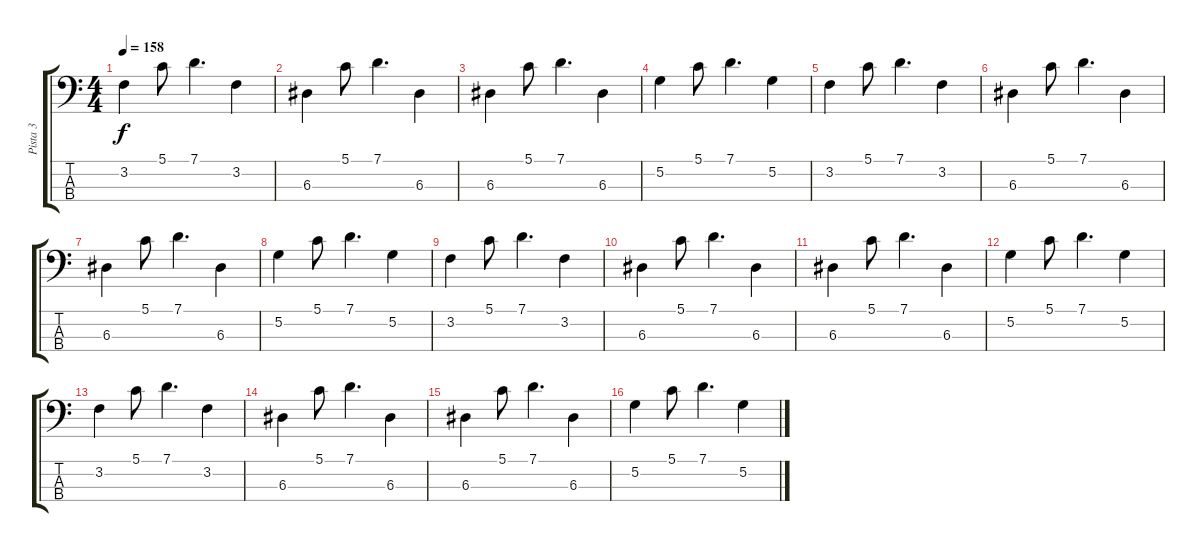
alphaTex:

\track ("Pista 3" "Pista 3") {instrument electricbassfinger}
\staff {score tabs}
\tuning (G2 D2 A1 E1) {hide}
\ts (4 4)
\tempo 158
\clef f4
\ks c
3.2.4{dy f} 5.1.8 7.1.4{d} 3.2.4 |
6.3.4 5.1.8 7.1.4{d} 6.3.4 |
6.3.4 5.1.8 7.1.4{d} 6.3.4 |
5.2.4 5.1.8 7.1.4{d} 5.2.4 |
3.2.4 5.1.8 7.1.4{d} 3.2.4 |
6.3.4 5.1.8 7.1.4{d} 6.3.4 |
6.3.4 5.1.8 7.1.4{d} 6.3.4 |
5.2.4 5.1.8 7.1.4{d} 5.2.4 |
3.2.4 5.1.8 7.1.4{d} 3.2.4 |
6.3.4 5.1.8 7.1.4{d} 6.3.4 |
6.3.4 5.1.8 7.1.4{d} 6.3.4 |
5.2.4 5.1.8 7.1.4{d} 5.2.4 |
3.2.4 5.1.8 7.1.4{d} 3.2.4 |
6.3.4 5.1.8 7.1.4{d} 6.3.4 |
6.3.4 5.1.8 7.1.4{d} 6.3.4 |
5.2.4 5.1.8 7.1.4{d} 5.2.4
